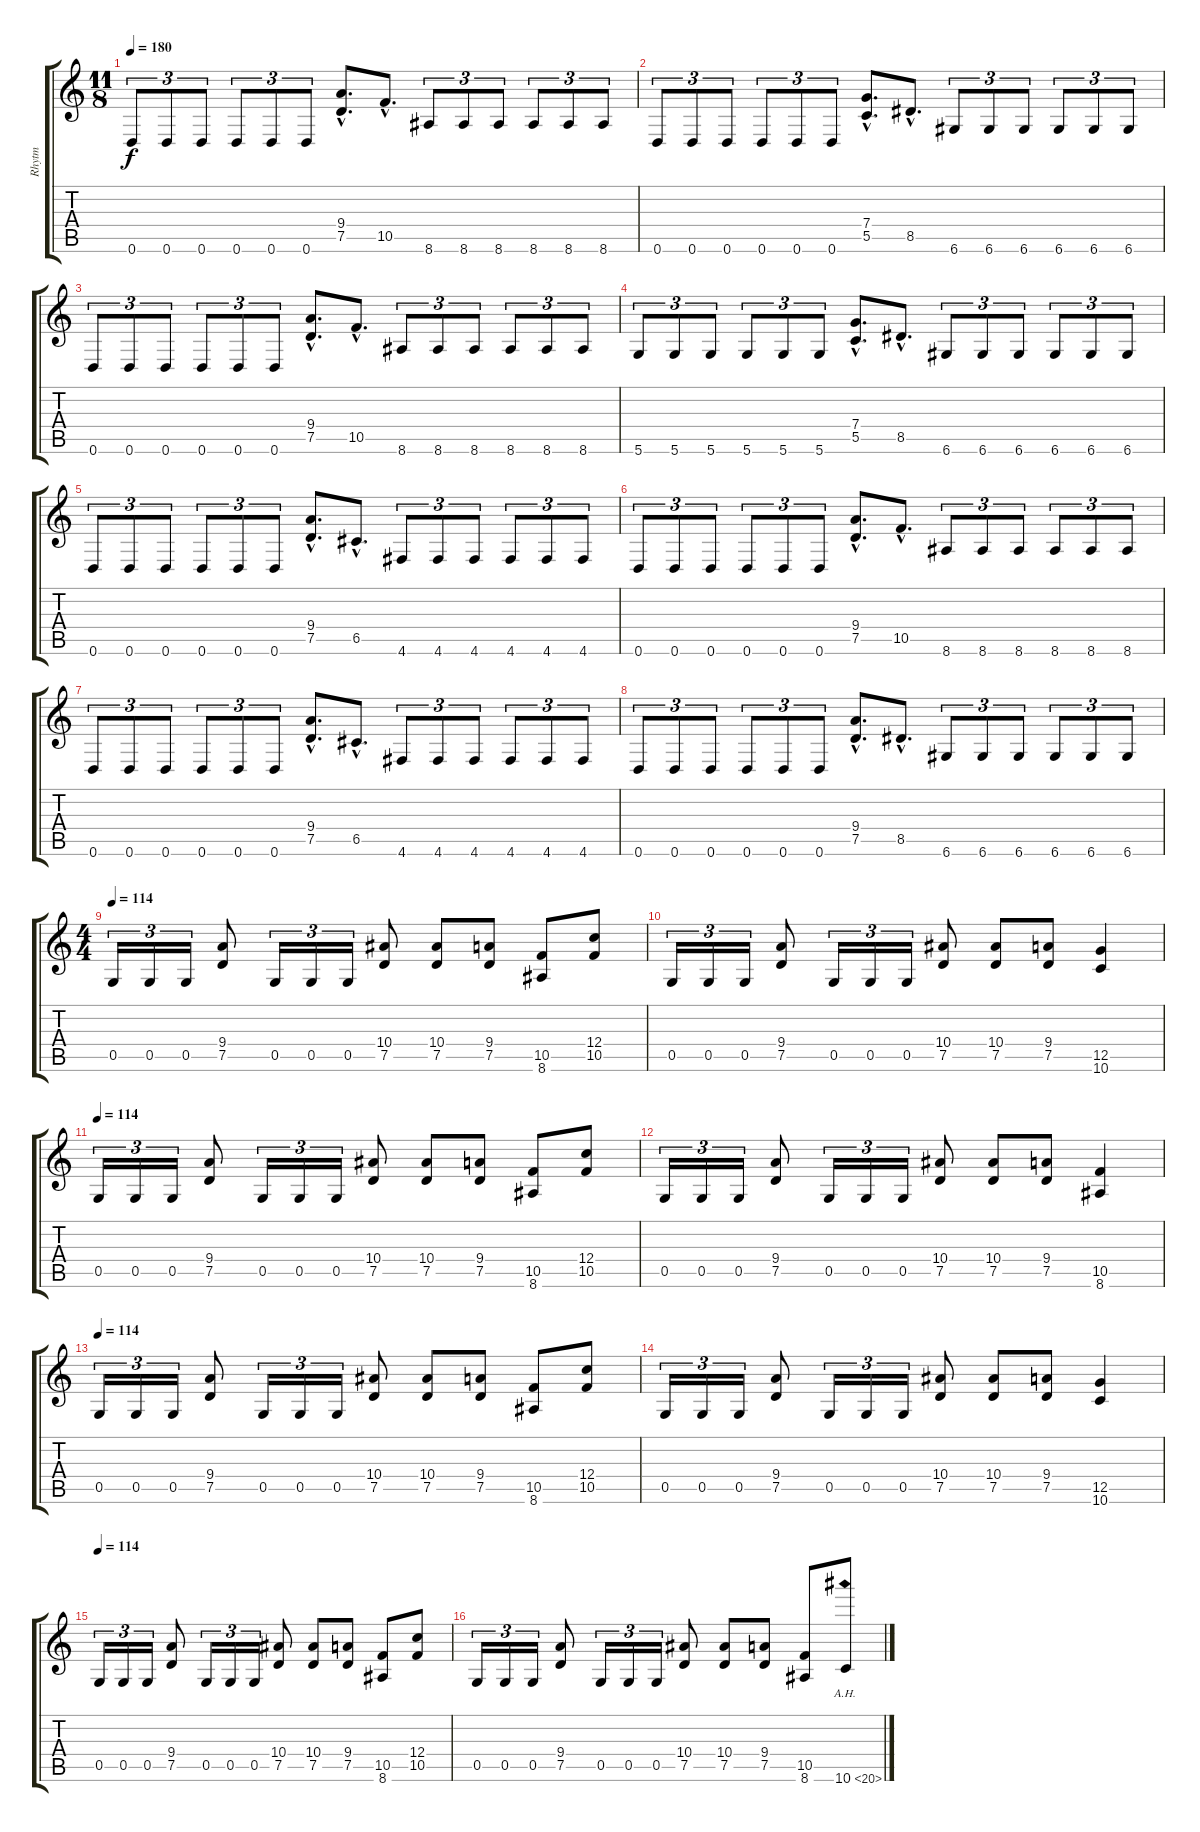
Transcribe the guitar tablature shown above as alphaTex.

\track ("Rhytm" "Rhytm") {instrument distortionguitar}
\staff {score tabs}
\tuning (D4 A3 F3 C3 G2 D2) {hide}
\ts (11 8)
\tempo 180
\clef g2
\ks c
0.6.8{tu (3 2) dy f instrument distortionguitar} 0.6.8{tu (3 2)} 0.6.8{tu (3 2)} 0.6.8{tu (3 2)} 0.6.8{tu (3 2)} 0.6.8{tu (3 2)} (9.4{hac} 7.5{hac}).8{d} 10.5{hac}.8{d} 8.6.8{tu (3 2)} 8.6.8{tu (3 2)} 8.6.8{tu (3 2)} 8.6.8{tu (3 2)} 8.6.8{tu (3 2)} 8.6.8{tu (3 2)} |
0.6.8{tu (3 2)} 0.6.8{tu (3 2)} 0.6.8{tu (3 2)} 0.6.8{tu (3 2)} 0.6.8{tu (3 2)} 0.6.8{tu (3 2)} (7.4{hac} 5.5{hac}).8{d} 8.5{hac}.8{d} 6.6.8{tu (3 2)} 6.6.8{tu (3 2)} 6.6.8{tu (3 2)} 6.6.8{tu (3 2)} 6.6.8{tu (3 2)} 6.6.8{tu (3 2)} |
0.6.8{tu (3 2)} 0.6.8{tu (3 2)} 0.6.8{tu (3 2)} 0.6.8{tu (3 2)} 0.6.8{tu (3 2)} 0.6.8{tu (3 2)} (9.4{hac} 7.5{hac}).8{d} 10.5{hac}.8{d} 8.6.8{tu (3 2)} 8.6.8{tu (3 2)} 8.6.8{tu (3 2)} 8.6.8{tu (3 2)} 8.6.8{tu (3 2)} 8.6.8{tu (3 2)} |
5.6.8{tu (3 2)} 5.6.8{tu (3 2)} 5.6.8{tu (3 2)} 5.6.8{tu (3 2)} 5.6.8{tu (3 2)} 5.6.8{tu (3 2)} (7.4{hac} 5.5{hac}).8{d} 8.5{hac}.8{d} 6.6.8{tu (3 2)} 6.6.8{tu (3 2)} 6.6.8{tu (3 2)} 6.6.8{tu (3 2)} 6.6.8{tu (3 2)} 6.6.8{tu (3 2)} |
0.6.8{tu (3 2)} 0.6.8{tu (3 2)} 0.6.8{tu (3 2)} 0.6.8{tu (3 2)} 0.6.8{tu (3 2)} 0.6.8{tu (3 2)} (9.4{hac} 7.5{hac}).8{d} 6.5{hac}.8{d} 4.6.8{tu (3 2)} 4.6.8{tu (3 2)} 4.6.8{tu (3 2)} 4.6.8{tu (3 2)} 4.6.8{tu (3 2)} 4.6.8{tu (3 2)} |
0.6.8{tu (3 2)} 0.6.8{tu (3 2)} 0.6.8{tu (3 2)} 0.6.8{tu (3 2)} 0.6.8{tu (3 2)} 0.6.8{tu (3 2)} (9.4{hac} 7.5{hac}).8{d} 10.5{hac}.8{d} 8.6.8{tu (3 2)} 8.6.8{tu (3 2)} 8.6.8{tu (3 2)} 8.6.8{tu (3 2)} 8.6.8{tu (3 2)} 8.6.8{tu (3 2)} |
0.6.8{tu (3 2)} 0.6.8{tu (3 2)} 0.6.8{tu (3 2)} 0.6.8{tu (3 2)} 0.6.8{tu (3 2)} 0.6.8{tu (3 2)} (9.4{hac} 7.5{hac}).8{d} 6.5{hac}.8{d} 4.6.8{tu (3 2)} 4.6.8{tu (3 2)} 4.6.8{tu (3 2)} 4.6.8{tu (3 2)} 4.6.8{tu (3 2)} 4.6.8{tu (3 2)} |
0.6.8{tu (3 2)} 0.6.8{tu (3 2)} 0.6.8{tu (3 2)} 0.6.8{tu (3 2)} 0.6.8{tu (3 2)} 0.6.8{tu (3 2)} (9.4{hac} 7.5{hac}).8{d} 8.5{hac}.8{d} 6.6.8{tu (3 2)} 6.6.8{tu (3 2)} 6.6.8{tu (3 2)} 6.6.8{tu (3 2)} 6.6.8{tu (3 2)} 6.6.8{tu (3 2)} |
\ts (4 4)
\tempo 114
0.5.16{tu (3 2)} 0.5.16{tu (3 2)} 0.5.16{tu (3 2)} (9.4 7.5).8 0.5.16{tu (3 2)} 0.5.16{tu (3 2)} 0.5.16{tu (3 2)} (10.4 7.5).8 (10.4 7.5).8 (9.4 7.5).8 (10.5 8.6).8 (12.4 10.5).8 |
0.5.16{tu (3 2)} 0.5.16{tu (3 2)} 0.5.16{tu (3 2)} (9.4 7.5).8 0.5.16{tu (3 2)} 0.5.16{tu (3 2)} 0.5.16{tu (3 2)} (10.4 7.5).8 (10.4 7.5).8 (9.4 7.5).8 (12.5 10.6).4 |
\tempo 114
0.5.16{tu (3 2)} 0.5.16{tu (3 2)} 0.5.16{tu (3 2)} (9.4 7.5).8 0.5.16{tu (3 2)} 0.5.16{tu (3 2)} 0.5.16{tu (3 2)} (10.4 7.5).8 (10.4 7.5).8 (9.4 7.5).8 (10.5 8.6).8 (12.4 10.5).8 |
0.5.16{tu (3 2)} 0.5.16{tu (3 2)} 0.5.16{tu (3 2)} (9.4 7.5).8 0.5.16{tu (3 2)} 0.5.16{tu (3 2)} 0.5.16{tu (3 2)} (10.4 7.5).8 (10.4 7.5).8 (9.4 7.5).8 (10.5 8.6).4 |
\tempo 114
0.5.16{tu (3 2)} 0.5.16{tu (3 2)} 0.5.16{tu (3 2)} (9.4 7.5).8 0.5.16{tu (3 2)} 0.5.16{tu (3 2)} 0.5.16{tu (3 2)} (10.4 7.5).8 (10.4 7.5).8 (9.4 7.5).8 (10.5 8.6).8 (12.4 10.5).8 |
0.5.16{tu (3 2)} 0.5.16{tu (3 2)} 0.5.16{tu (3 2)} (9.4 7.5).8 0.5.16{tu (3 2)} 0.5.16{tu (3 2)} 0.5.16{tu (3 2)} (10.4 7.5).8 (10.4 7.5).8 (9.4 7.5).8 (12.5 10.6).4 |
\tempo 114
0.5.16{tu (3 2)} 0.5.16{tu (3 2)} 0.5.16{tu (3 2)} (9.4 7.5).8 0.5.16{tu (3 2)} 0.5.16{tu (3 2)} 0.5.16{tu (3 2)} (10.4 7.5).8 (10.4 7.5).8 (9.4 7.5).8 (10.5 8.6).8 (12.4 10.5).8 |
0.5.16{tu (3 2)} 0.5.16{tu (3 2)} 0.5.16{tu (3 2)} (9.4 7.5).8 0.5.16{tu (3 2)} 0.5.16{tu (3 2)} 0.5.16{tu (3 2)} (10.4 7.5).8 (10.4 7.5).8 (9.4 7.5).8 (10.5 8.6).8 10.6{ah 10}.8
